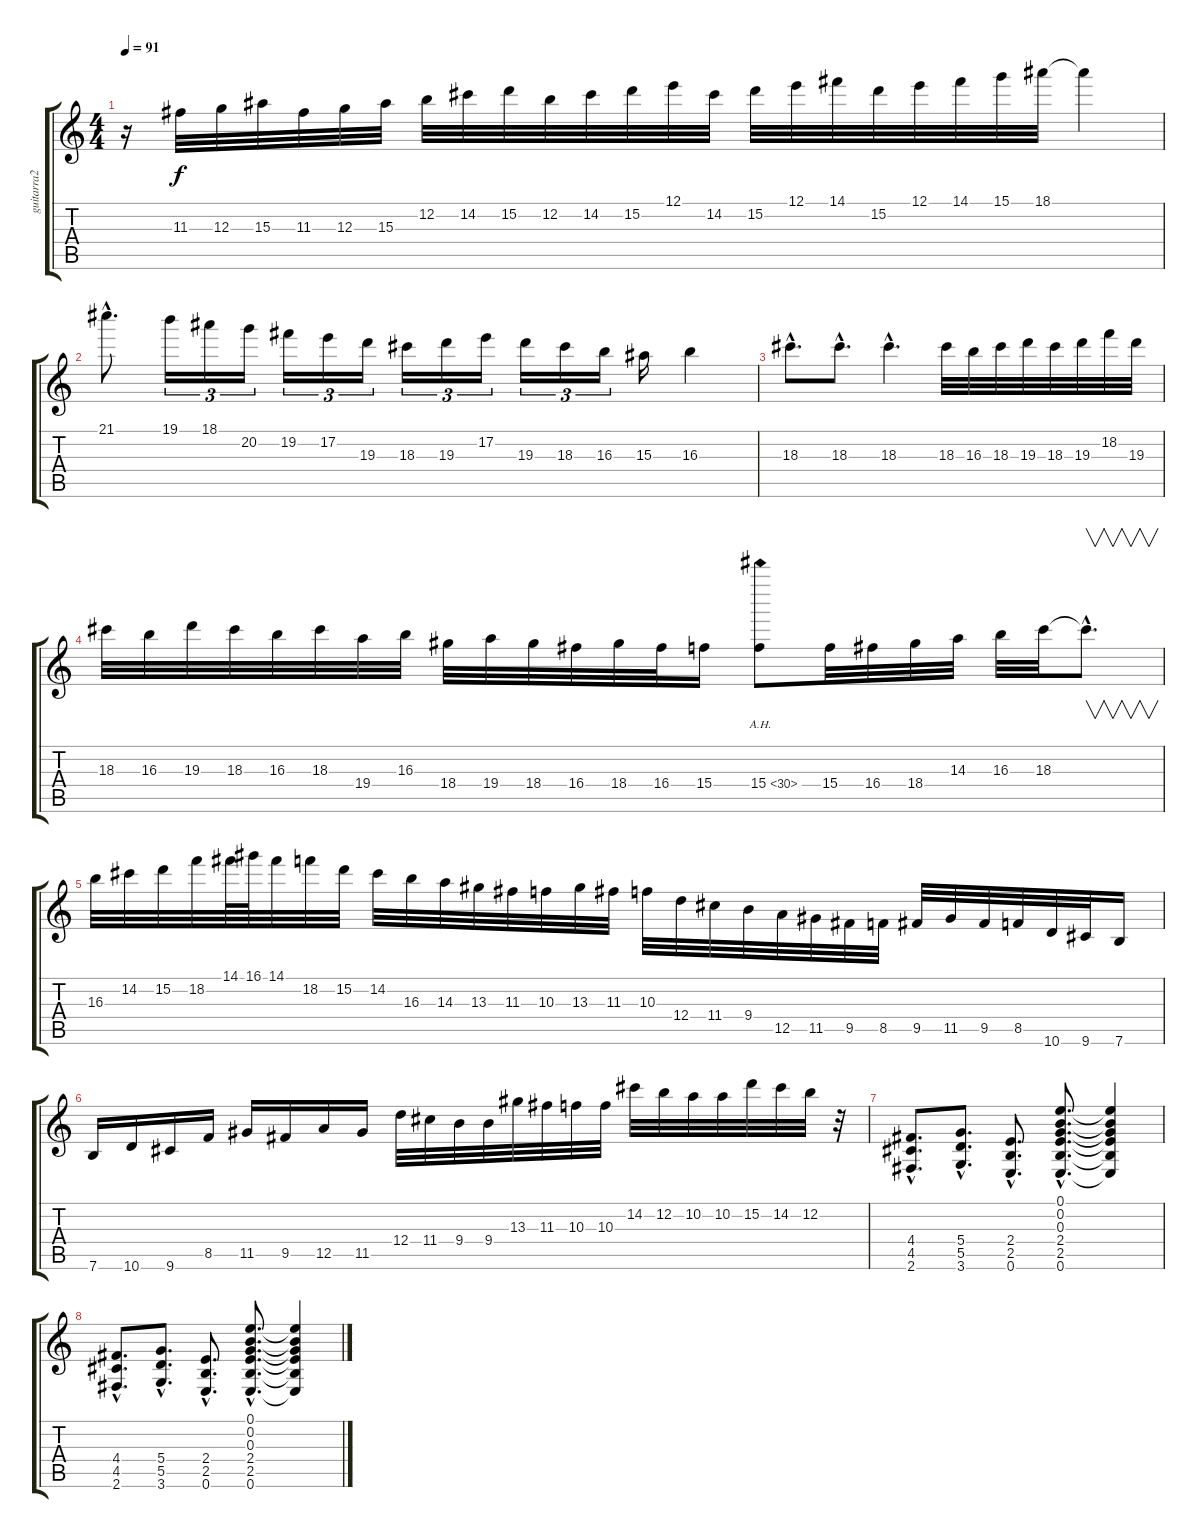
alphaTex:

\track ("guitarra2" "guitarra2") {instrument distortionguitar}
\staff {score tabs}
\tuning (E4 B3 G3 D3 A2 E2) {hide}
\ts (4 4)
\tempo 91
\clef g2
\ks c
r.16{dy f} 11.3.32 12.3.32 15.3.32 11.3.32 12.3.32 15.3.32 12.2.32 14.2.32 15.2.32 12.2.32 14.2.32 15.2.32 12.1.32 14.2.32 15.2.32 12.1.32 14.1.32 15.2.32 12.1.32 14.1.32 15.1.32 18.1.32 18.1{t}.4 |
21.1{hac}.8{d} 19.1.16{tu (3 2)} 18.1.16{tu (3 2)} 20.2.16{tu (3 2)} 19.2.16{tu (3 2)} 17.2.16{tu (3 2)} 19.3.16{tu (3 2)} 18.3.16{tu (3 2)} 19.3.16{tu (3 2)} 17.2.16{tu (3 2)} 19.3.16{tu (3 2)} 18.3.16{tu (3 2)} 16.3.16{tu (3 2)} 15.3.16 16.3.4 |
18.3{hac}.8{d} 18.3{hac}.8{d} 18.3{hac}.4{d} 18.3.32 16.3.32 18.3.32 19.3.32 18.3.32 19.3.32 18.2.32 19.3.32 |
18.3.32 16.3.32 19.3.32 18.3.32 16.3.32 18.3.32 19.4.32 16.3.32 18.4.32 19.4.32 18.4.32 16.4.32 18.4.32 16.4.32 15.4.16 15.4{ah 15}.8 15.4.32 16.4.32 18.4.32 14.3.32 16.3.32 18.3.32 18.3{hac t}.8{v d} |
16.3.32 14.2.32 15.2.32 18.2.32 14.1.64 16.1.64 14.1.32 18.2.32 15.2.32 14.2.32 16.3.32 14.3.32 13.3.32 11.3.32 10.3.32 13.3.32 11.3.32 10.3.32 12.4.32 11.4.32 9.4.32 12.5.32 11.5.32 9.5.32 8.5.32 9.5.32 11.5.32 9.5.32 8.5.32 10.6.32 9.6.32 7.6.16 |
7.6.16 10.6.16 9.6.16 8.5.16 11.5.16 9.5.16 12.5.16 11.5.16 12.4.32 11.4.32 9.4.32 9.4.32 13.3.32 11.3.32 10.3.32 10.3.32 14.2.32 12.2.32 10.2.32 10.2.32 15.2.32 14.2.32 12.2.32 r.32 |
(4.4{hac} 4.5{hac} 2.6{hac}).8{d} (5.4{hac} 5.5{hac} 3.6{hac}).8{d} (2.4{hac} 2.5{hac} 0.6{hac}).8{d} (0.1{hac} 0.2{hac} 0.3{hac} 2.4{hac} 2.5{hac} 0.6{hac}).8{d} (0.1{t} 0.2{t} 0.3{t} 2.4{t} 2.5{t} 0.6{t}).4 |
(4.4{hac} 4.5{hac} 2.6{hac}).8{d} (5.4{hac} 5.5{hac} 3.6{hac}).8{d} (2.4{hac} 2.5{hac} 0.6{hac}).8{d} (0.1{hac} 0.2{hac} 0.3{hac} 2.4{hac} 2.5{hac} 0.6{hac}).8{d} (0.1{t} 0.2{t} 0.3{t} 2.4{t} 2.5{t} 0.6{t}).4
